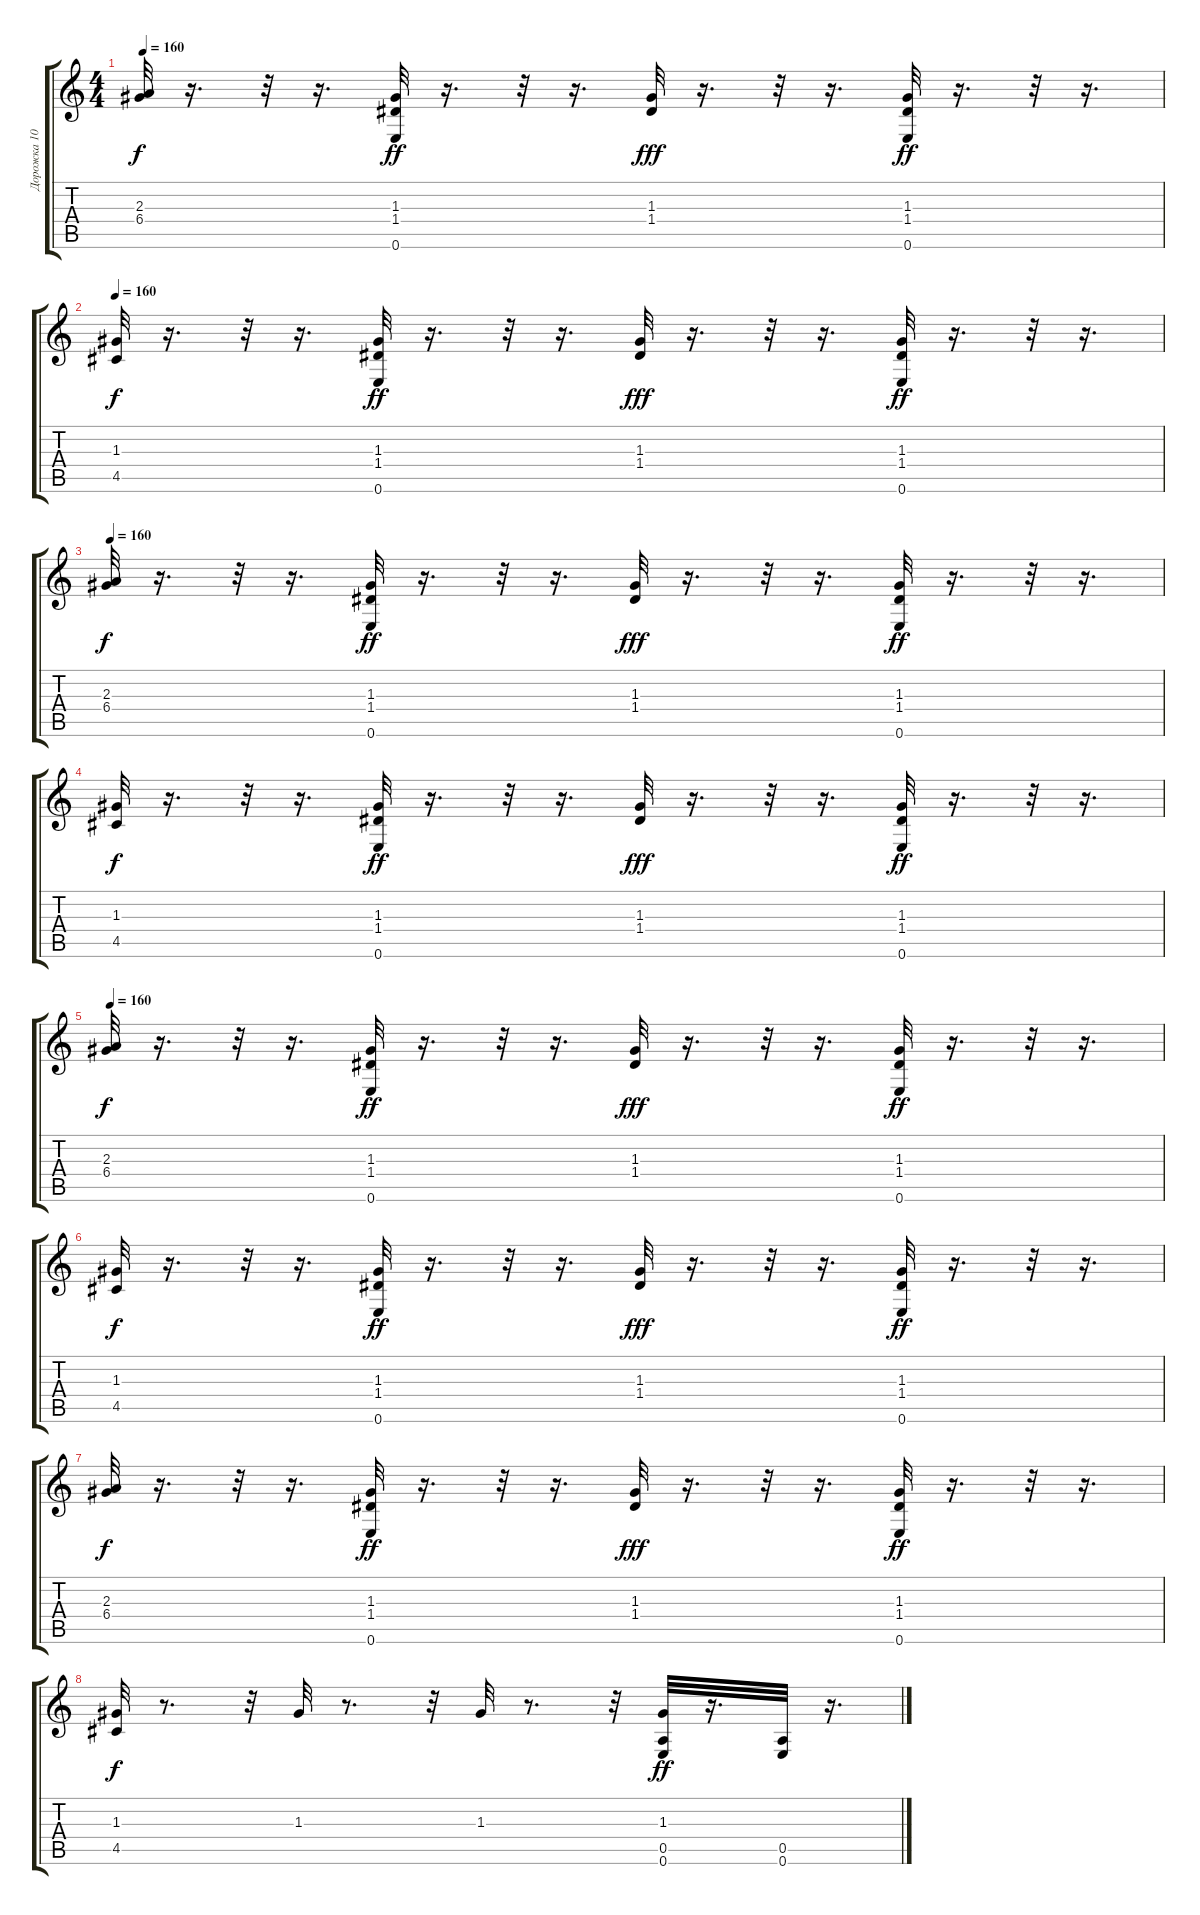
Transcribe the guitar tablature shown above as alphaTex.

\track ("Дорожка 10" "Дорожка 10") {instrument acousticguitarnylon}
\staff {score tabs}
\tuning (E4 B3 G3 D3 A2 E2) {hide}
\ts (4 4)
\tempo 160
\clef g2
\ks c
(2.3 6.4).32{dy f} r.16{d} r.32 r.16{d} (1.3 1.4 0.6).32{dy ff} r.16{d} r.32 r.16{d} (1.3 1.4).32{dy fff} r.16{d} r.32 r.16{d} (1.3 1.4 0.6).32{dy ff} r.16{d} r.32 r.16{d} |
\tempo 160
(1.3 4.5).32{dy f} r.16{d} r.32 r.16{d} (1.3 1.4 0.6).32{dy ff} r.16{d} r.32 r.16{d} (1.3 1.4).32{dy fff} r.16{d} r.32 r.16{d} (1.3 1.4 0.6).32{dy ff} r.16{d} r.32 r.16{d} |
\tempo 160
(2.3 6.4).32{dy f} r.16{d} r.32 r.16{d} (1.3 1.4 0.6).32{dy ff} r.16{d} r.32 r.16{d} (1.3 1.4).32{dy fff} r.16{d} r.32 r.16{d} (1.3 1.4 0.6).32{dy ff} r.16{d} r.32 r.16{d} |
(1.3 4.5).32{dy f} r.16{d} r.32 r.16{d} (1.3 1.4 0.6).32{dy ff} r.16{d} r.32 r.16{d} (1.3 1.4).32{dy fff} r.16{d} r.32 r.16{d} (1.3 1.4 0.6).32{dy ff} r.16{d} r.32 r.16{d} |
\tempo 160
(2.3 6.4).32{dy f} r.16{d} r.32 r.16{d} (1.3 1.4 0.6).32{dy ff} r.16{d} r.32 r.16{d} (1.3 1.4).32{dy fff} r.16{d} r.32 r.16{d} (1.3 1.4 0.6).32{dy ff} r.16{d} r.32 r.16{d} |
(1.3 4.5).32{dy f} r.16{d} r.32 r.16{d} (1.3 1.4 0.6).32{dy ff} r.16{d} r.32 r.16{d} (1.3 1.4).32{dy fff} r.16{d} r.32 r.16{d} (1.3 1.4 0.6).32{dy ff} r.16{d} r.32 r.16{d} |
(2.3 6.4).32{dy f} r.16{d} r.32 r.16{d} (1.3 1.4 0.6).32{dy ff} r.16{d} r.32 r.16{d} (1.3 1.4).32{dy fff} r.16{d} r.32 r.16{d} (1.3 1.4 0.6).32{dy ff} r.16{d} r.32 r.16{d} |
(1.3 4.5).32{dy f} r.8{d} r.32 1.3.32 r.8{d} r.32 1.3.32 r.8{d} r.32 (1.3 0.5 0.6).32{dy ff} r.16{d} (0.5 0.6).32 r.16{d}
